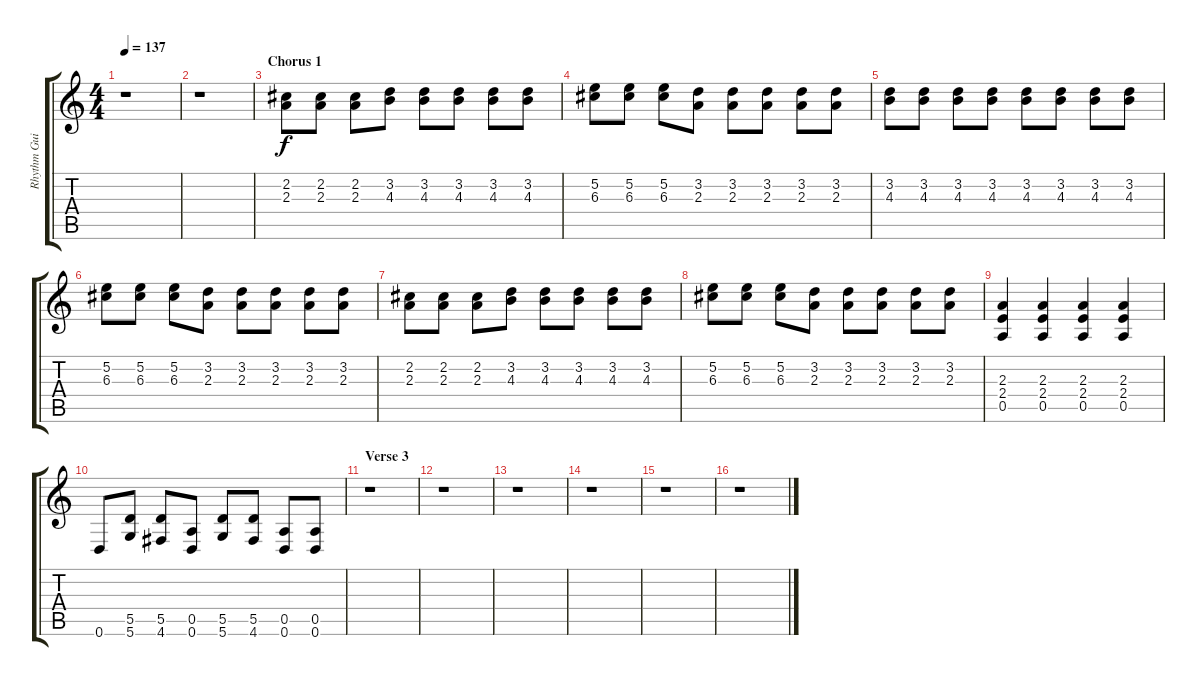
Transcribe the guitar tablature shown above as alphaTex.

\track ("Rhythm Guitar 2" "Rhythm Gui") {instrument overdrivenguitar}
\staff {score tabs}
\tuning (E4 B3 G3 D3 A2 D2) {hide}
\ts (4 4)
\tempo 137
\clef g2
\ks c
r.1{dy f} |
r.1 |
\section ("" "Chorus 1")
(2.2 2.3).8 (2.2 2.3).8 (2.2 2.3).8 (3.2 4.3).8 (3.2 4.3).8 (3.2 4.3).8 (3.2 4.3).8 (3.2 4.3).8 |
(5.2 6.3).8 (5.2 6.3).8 (5.2 6.3).8 (3.2 2.3).8 (3.2 2.3).8 (3.2 2.3).8 (3.2 2.3).8 (3.2 2.3).8 |
(3.2 4.3).8 (3.2 4.3).8 (3.2 4.3).8 (3.2 4.3).8 (3.2 4.3).8 (3.2 4.3).8 (3.2 4.3).8 (3.2 4.3).8 |
(5.2 6.3).8 (5.2 6.3).8 (5.2 6.3).8 (3.2 2.3).8 (3.2 2.3).8 (3.2 2.3).8 (3.2 2.3).8 (3.2 2.3).8 |
(2.2 2.3).8 (2.2 2.3).8 (2.2 2.3).8 (3.2 4.3).8 (3.2 4.3).8 (3.2 4.3).8 (3.2 4.3).8 (3.2 4.3).8 |
(5.2 6.3).8 (5.2 6.3).8 (5.2 6.3).8 (3.2 2.3).8 (3.2 2.3).8 (3.2 2.3).8 (3.2 2.3).8 (3.2 2.3).8 |
(2.3 2.4 0.5).4 (2.3 2.4 0.5).4 (2.3 2.4 0.5).4 (2.3 2.4 0.5).4 |
0.6.8 (5.5 5.6).8 (5.5 4.6).8 (0.5 0.6).8 (5.5 5.6).8 (5.5 4.6).8 (0.5 0.6).8 (0.5 0.6).8 |
\section ("" "Verse 3")
r.1 |
r.1 |
r.1 |
r.1 |
r.1 |
r.1
